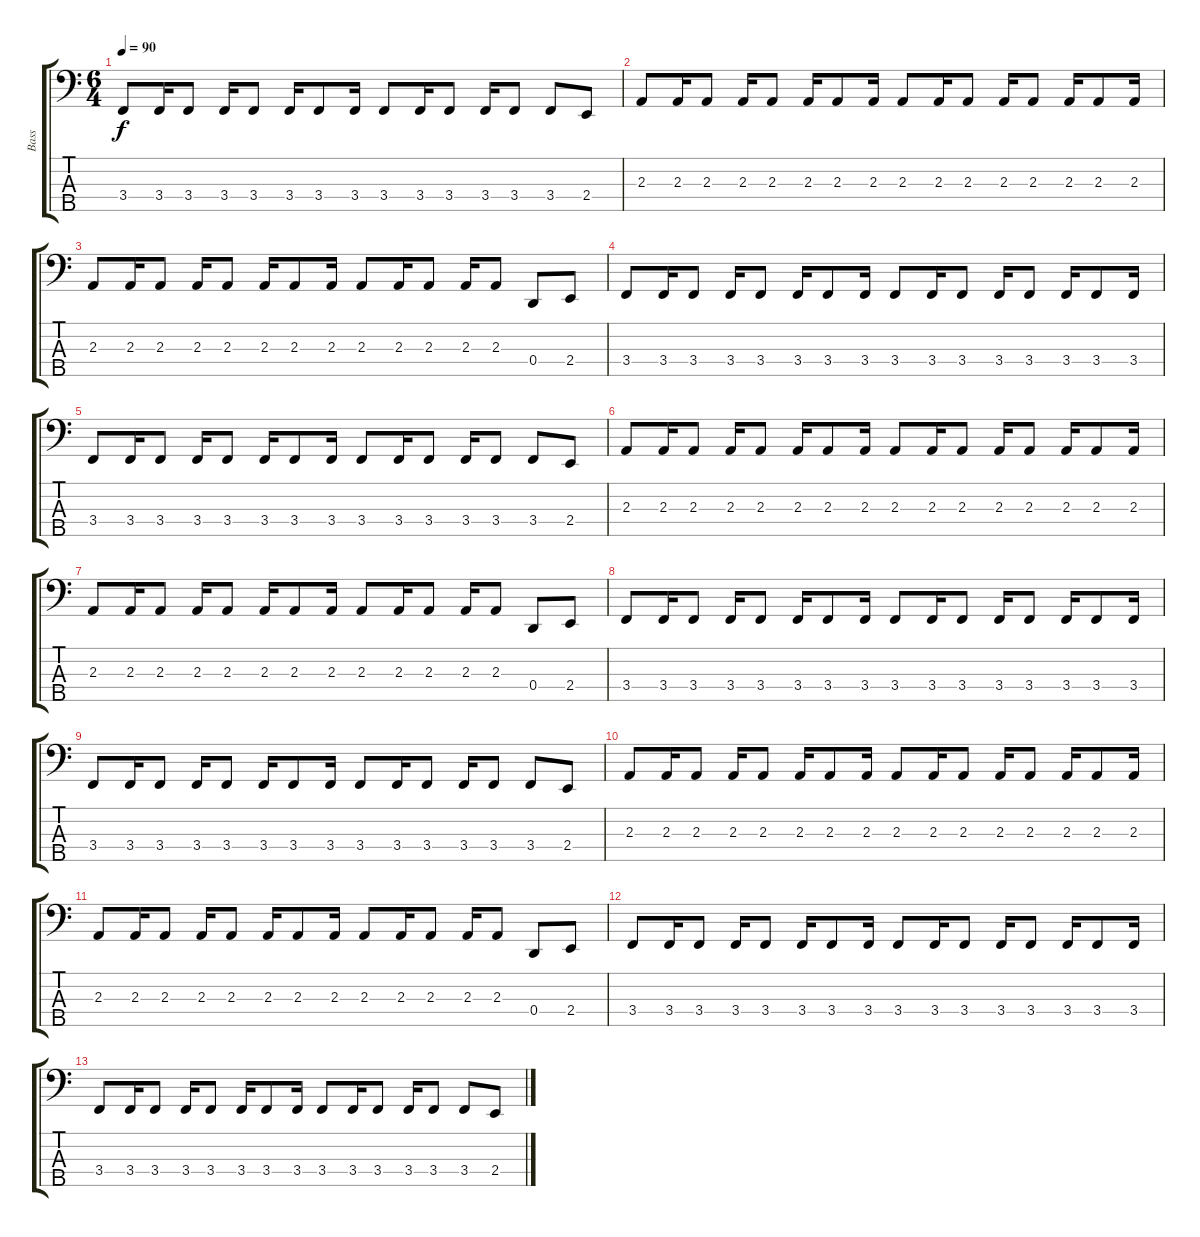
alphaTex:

\track ("Bass" "Bass") {instrument electricbassfinger}
\staff {score tabs}
\tuning (F2 C2 G1 D1 A0) {hide}
\ts (6 4)
\tempo 90
\clef f4
\ks c
3.4.8{dy f} 3.4.16 3.4.8 3.4.16 3.4.8 3.4.16 3.4.8 3.4.16 3.4.8 3.4.16 3.4.8 3.4.16 3.4.8 3.4.8 2.4.8 |
2.3.8 2.3.16 2.3.8 2.3.16 2.3.8 2.3.16 2.3.8 2.3.16 2.3.8 2.3.16 2.3.8 2.3.16 2.3.8 2.3.16 2.3.8 2.3.16 |
2.3.8 2.3.16 2.3.8 2.3.16 2.3.8 2.3.16 2.3.8 2.3.16 2.3.8 2.3.16 2.3.8 2.3.16 2.3.8 0.4.8 2.4.8 |
3.4.8 3.4.16 3.4.8 3.4.16 3.4.8 3.4.16 3.4.8 3.4.16 3.4.8 3.4.16 3.4.8 3.4.16 3.4.8 3.4.16 3.4.8 3.4.16 |
3.4.8 3.4.16 3.4.8 3.4.16 3.4.8 3.4.16 3.4.8 3.4.16 3.4.8 3.4.16 3.4.8 3.4.16 3.4.8 3.4.8 2.4.8 |
2.3.8 2.3.16 2.3.8 2.3.16 2.3.8 2.3.16 2.3.8 2.3.16 2.3.8 2.3.16 2.3.8 2.3.16 2.3.8 2.3.16 2.3.8 2.3.16 |
2.3.8 2.3.16 2.3.8 2.3.16 2.3.8 2.3.16 2.3.8 2.3.16 2.3.8 2.3.16 2.3.8 2.3.16 2.3.8 0.4.8 2.4.8 |
3.4.8 3.4.16 3.4.8 3.4.16 3.4.8 3.4.16 3.4.8 3.4.16 3.4.8 3.4.16 3.4.8 3.4.16 3.4.8 3.4.16 3.4.8 3.4.16 |
3.4.8 3.4.16 3.4.8 3.4.16 3.4.8 3.4.16 3.4.8 3.4.16 3.4.8 3.4.16 3.4.8 3.4.16 3.4.8 3.4.8 2.4.8 |
2.3.8 2.3.16 2.3.8 2.3.16 2.3.8 2.3.16 2.3.8 2.3.16 2.3.8 2.3.16 2.3.8 2.3.16 2.3.8 2.3.16 2.3.8 2.3.16 |
2.3.8 2.3.16 2.3.8 2.3.16 2.3.8 2.3.16 2.3.8 2.3.16 2.3.8 2.3.16 2.3.8 2.3.16 2.3.8 0.4.8 2.4.8 |
3.4.8 3.4.16 3.4.8 3.4.16 3.4.8 3.4.16 3.4.8 3.4.16 3.4.8 3.4.16 3.4.8 3.4.16 3.4.8 3.4.16 3.4.8 3.4.16 |
3.4.8 3.4.16 3.4.8 3.4.16 3.4.8 3.4.16 3.4.8 3.4.16 3.4.8 3.4.16 3.4.8 3.4.16 3.4.8 3.4.8 2.4.8
